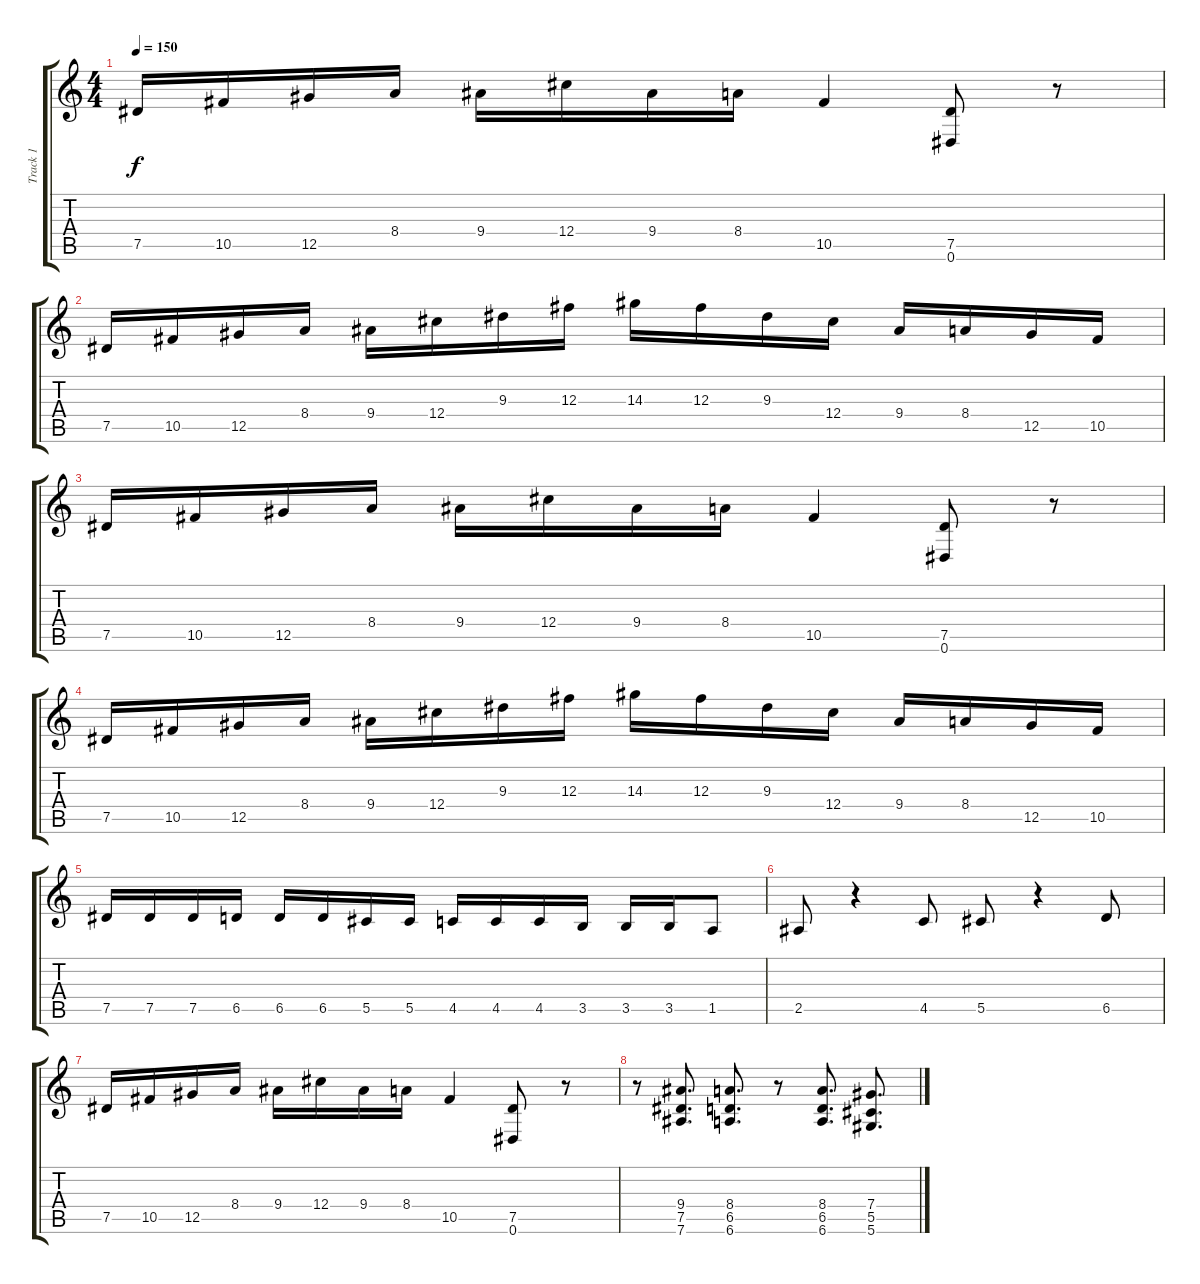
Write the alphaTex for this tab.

\track ("Track 1" "Track 1") {instrument acousticguitarsteel}
\staff {score tabs}
\tuning (Eb4 Bb3 Gb3 Db3 Ab2 Eb2) {hide}
\ts (4 4)
\tempo 150
\clef g2
\ks c
7.5.16{dy f} 10.5.16 12.5.16 8.4.16 9.4.16 12.4.16 9.4.16 8.4.16 10.5.4 (7.5 0.6).8 r.8 |
7.5.16 10.5.16 12.5.16 8.4.16 9.4.16 12.4.16 9.3.16 12.3.16 14.3.16 12.3.16 9.3.16 12.4.16 9.4.16 8.4.16 12.5.16 10.5.16 |
7.5.16 10.5.16 12.5.16 8.4.16 9.4.16 12.4.16 9.4.16 8.4.16 10.5.4 (7.5 0.6).8 r.8 |
7.5.16 10.5.16 12.5.16 8.4.16 9.4.16 12.4.16 9.3.16 12.3.16 14.3.16 12.3.16 9.3.16 12.4.16 9.4.16 8.4.16 12.5.16 10.5.16 |
7.5.16 7.5.16 7.5.16 6.5.16 6.5.16 6.5.16 5.5.16 5.5.16 4.5.16 4.5.16 4.5.16 3.5.16 3.5.16 3.5.16 1.5.8 |
2.5.8 r.4 4.5.8 5.5.8 r.4 6.5.8 |
7.5.16 10.5.16 12.5.16 8.4.16 9.4.16 12.4.16 9.4.16 8.4.16 10.5.4 (7.5 0.6).8 r.8 |
r.8 (9.4 7.5 7.6).8{d} (8.4 6.5 6.6).8{d} r.8 (8.4 6.5 6.6).8{d} (7.4 5.5 5.6).8{d}
